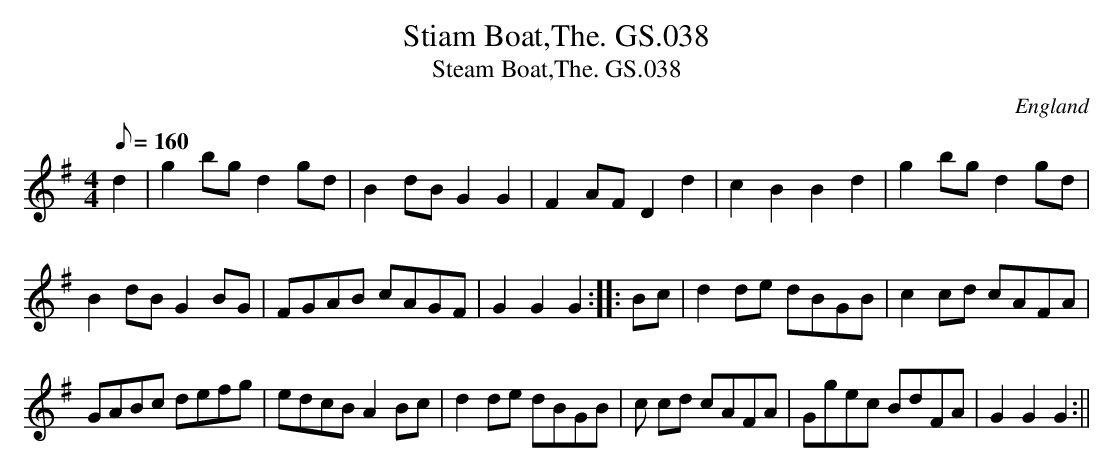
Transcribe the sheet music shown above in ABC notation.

X:1
T:Stiam Boat,The. GS.038
T:Steam Boat,The. GS.038
M:4/4
L:1/8
Q:160
O:England
K:G major
d2 | g2 bg d2 gd | B2 dB G2G2 | F2 AF D2 d2 | c2 B2 B2 d2 | g2 bg d2 gd
|! B2 dB G2 BG | FGAB cAGF | G2G2G2 :||:
 Bc | d2 de dBGB | c2 cd cAFA |! GABc defg | edcB A2 Bc | d2 de dBGB | c
2 cd cAFA | Ggec BdFA | G2G2G2 :||
